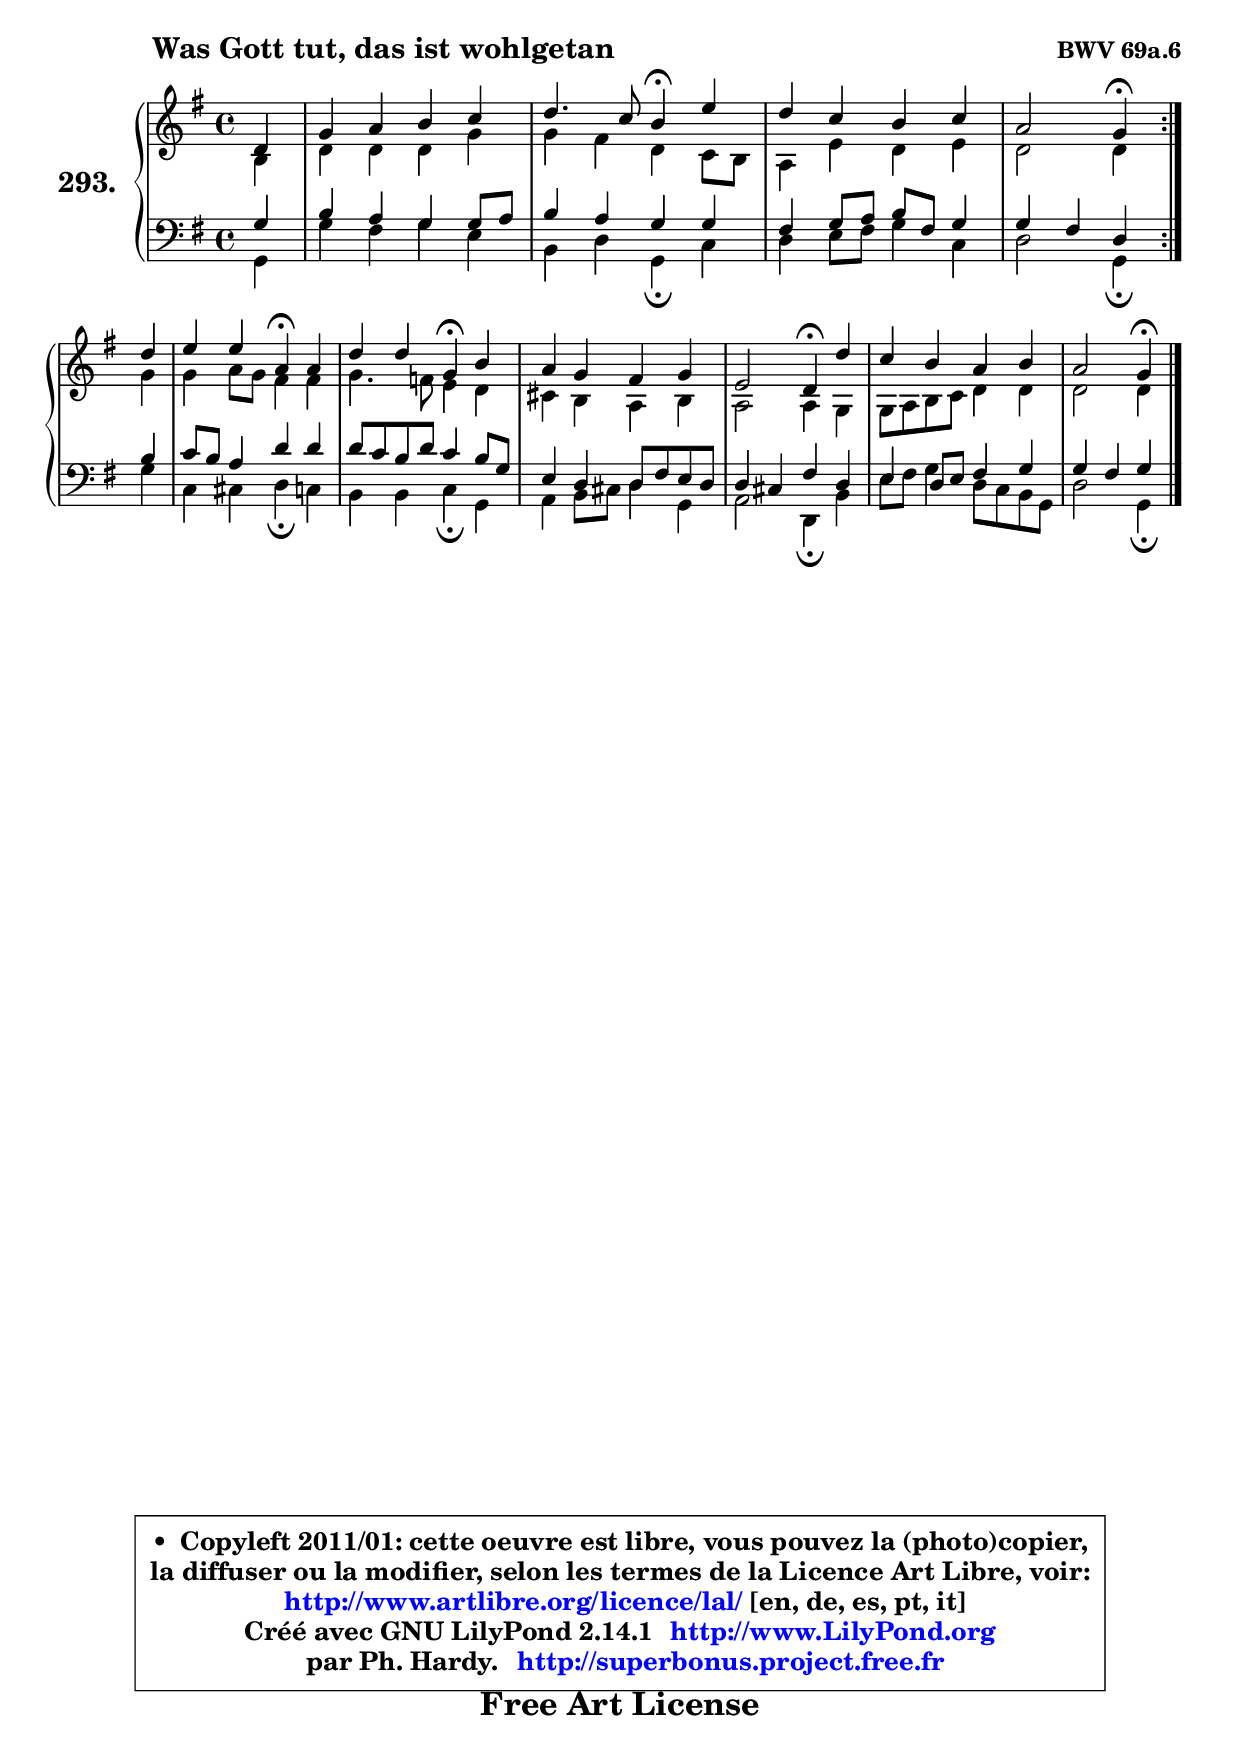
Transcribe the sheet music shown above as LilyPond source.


\version "2.14.1"

    \paper {
%	system-system-spacing #'padding = #0.1
%	score-system-spacing #'padding = #0.1
%	ragged-bottom = ##f
%	ragged-last-bottom = ##f
	}

    \header {
      opus = \markup { \bold "BWV 69a.6" }
      piece = \markup { \hspace #9 \fontsize #2 \bold "Was Gott tut, das ist wohlgetan" }
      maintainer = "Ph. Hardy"
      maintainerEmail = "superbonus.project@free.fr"
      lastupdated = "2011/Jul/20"
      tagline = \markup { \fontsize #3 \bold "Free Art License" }
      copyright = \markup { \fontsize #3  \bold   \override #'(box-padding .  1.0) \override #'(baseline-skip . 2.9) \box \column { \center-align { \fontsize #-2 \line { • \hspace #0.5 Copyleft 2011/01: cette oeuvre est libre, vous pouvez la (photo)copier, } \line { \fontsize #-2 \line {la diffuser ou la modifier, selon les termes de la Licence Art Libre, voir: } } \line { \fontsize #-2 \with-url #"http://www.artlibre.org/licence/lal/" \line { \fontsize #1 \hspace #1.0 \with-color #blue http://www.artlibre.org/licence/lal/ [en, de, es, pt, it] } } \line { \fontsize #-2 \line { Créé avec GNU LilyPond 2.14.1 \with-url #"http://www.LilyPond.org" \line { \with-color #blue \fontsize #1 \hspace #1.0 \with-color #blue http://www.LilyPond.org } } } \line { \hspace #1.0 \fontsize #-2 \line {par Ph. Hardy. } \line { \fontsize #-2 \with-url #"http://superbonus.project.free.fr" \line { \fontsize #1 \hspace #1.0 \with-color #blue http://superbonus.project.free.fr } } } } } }

	  }

  guidemidi = {
	\repeat volta 2 {
        r4 |
        R1 |
        r2 \tempo 4 = 30 r4 \tempo 4 = 78 r4 |
        R1 |
        r2 \tempo 4 = 30 r4 \tempo 4 = 78 } %fin du repeat
        r4 |
        r2 \tempo 4 = 30 r4 \tempo 4 = 78 r4 |
        r2 \tempo 4 = 30 r4 \tempo 4 = 78 r4 |
        R1 |
        r2 \tempo 4 = 30 r4 \tempo 4 = 78 r4 |
        R1 |
        r2 \tempo 4 = 30 r4 
	}

  upper = {
	\time 4/4
	\key g \major
	\clef treble
	\partial 4
	\voiceOne
	<< { 
	% SOPRANO
	\set Voice.midiInstrument = "acoustic grand"
	\relative c' {
	\repeat volta 2 {
        d4 |
        g4 a b c |
        d4. c8 b4\fermata e |
        d4 c b c |
        a2 g4\fermata } %fin du repeat
\break
        d'4 |
        e4 e a,\fermata a |
        d4 d g,\fermata b |
        a4 g fis g |
        e2 d4\fermata d' |
        c4 b a b |
        a2 g4\fermata
        \bar "|."
	} % fin de relative
	}

	\context Voice="1" { \voiceTwo 
	% ALTO
	\set Voice.midiInstrument = "acoustic grand"
	\relative c' {
	\repeat volta 2 {
        b4 |
        d4 d d g |
        g4 fis d c8 b |
        a4 e' d e |
        d2 d4 } %fin du repeat
        g4 |
        g4 a8 g fis4 fis |
        g4. f8 e4 d |
        cis4 b a b |
        a2 a4 g |
        g8 a b c d4 d |
        d2 d4
        \bar "|."
	} % fin de relative
	\oneVoice
	} >>
	}

    lower = {
	\time 4/4
	\key g \major
	\clef bass
	\partial 4
	\voiceOne
	<< { 
	% TENOR
	\set Voice.midiInstrument = "acoustic grand"
	\relative c' {
	\repeat volta 2 {
        g4 |
        b4 a g g8 a |
        b4 a g g |
        fis4 g8 a b fis g4 |
        g4 fis d } %fin du repeat
        b'4 |
        c8 b a4 d d |
        d8 c b d c4 b8 g |
        e4 d d8 fis e d |
        d4 cis fis d |
        e4 d8 e fis4 g |
        g4 fis g4
        \bar "|."
	} % fin de relative
	}
	\context Voice="1" { \voiceTwo 
	% BASS
	\set Voice.midiInstrument = "acoustic grand"
	\relative c {
	\repeat volta 2 {
        g4 |
        g'4 fis g e |
        b4 d g,\fermata c |
        d4 e8 fis g4 c, |
        d2 g,4\fermata } %fin du repeat
        g'4 |
        c,4 cis d\fermata c |
        b4 b c\fermata g |
        a4 b8 cis d4 g, |
        a2 d,4\fermata b' |
        e8 fis g4 d8 c b g |
        d'2 g,4\fermata
        \bar "|."
	} % fin de relative
	\oneVoice
	} >>
	}


    \score { 

	\new PianoStaff <<
	\set PianoStaff.instrumentName = \markup { \bold \huge "293." }
	\new Staff = "upper" \upper
	\new Staff = "lower" \lower
	>>

    \layout {
%	ragged-last = ##f
	   }

         } % fin de score

  \score {
    \unfoldRepeats { << \guidemidi \upper \lower >> }
    \midi {
    \context {
     \Staff
      \remove "Staff_performer"
               }

     \context {
      \Voice
       \consists "Staff_performer"
                }

     \context { 
      \Score
      tempoWholesPerMinute = #(ly:make-moment 78 4)
		}
	    }
	}

